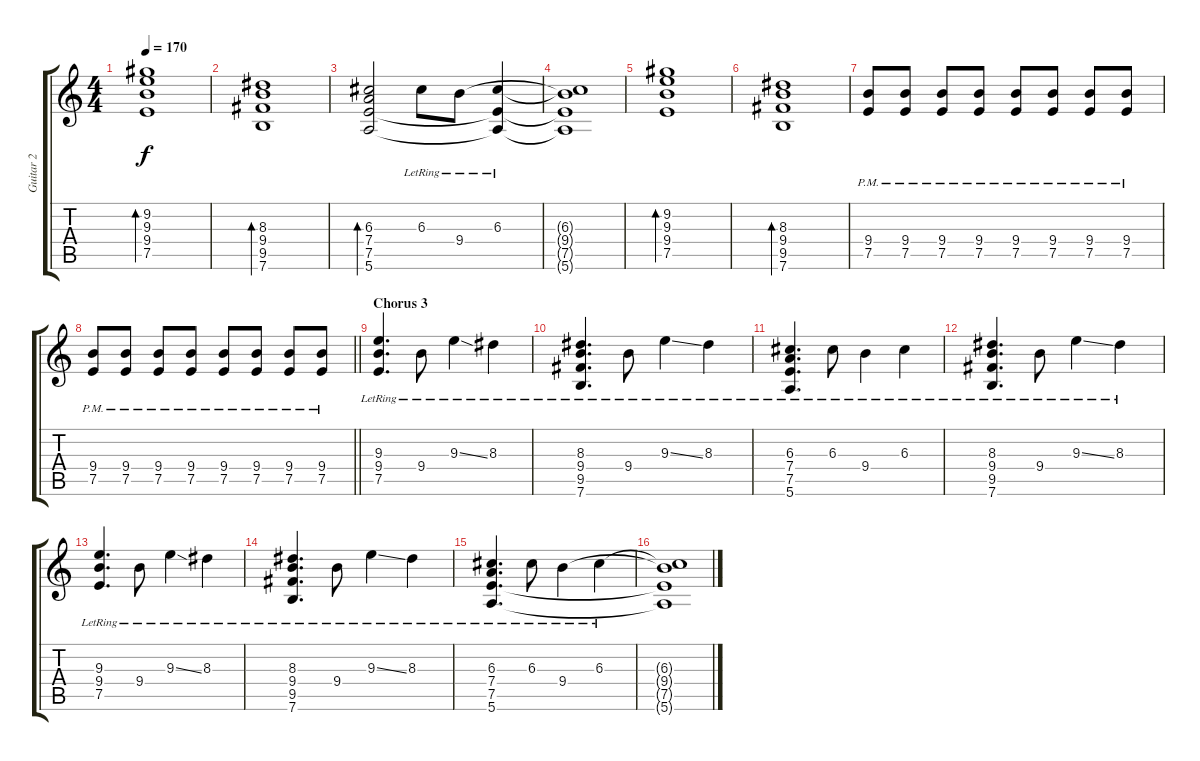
\track ("Guitar 2" "Guitar 2") {instrument distortionguitar}
\staff {score tabs}
\tuning (E4 B3 G3 D3 A2 E2) {hide}
\ts (4 4)
\tempo 170
\clef g2
\ks c
(9.2 9.3 9.4 7.5).1{bd 120 dy f} |
(8.3 9.4 9.5 7.6).1{bd 120} |
(6.3 7.4 7.5 5.6).2{bd 120} 6.3{lr}.8 9.4{lr}.8 (6.3{lr} 7.5{t} 5.6{t}).4 |
(6.3{t} 9.4{t} 7.5{t} 5.6{t}).1 |
(9.2 9.3 9.4 7.5).1{bd 120} |
(8.3 9.4 9.5 7.6).1{bd 120} |
(9.4{pm} 7.5{pm}).8{instrument distortionguitar} (9.4{pm} 7.5{pm}).8 (9.4{pm} 7.5{pm}).8 (9.4{pm} 7.5{pm}).8 (9.4{pm} 7.5{pm}).8 (9.4{pm} 7.5{pm}).8 (9.4{pm} 7.5{pm}).8 (9.4{pm} 7.5{pm}).8 |
\barLineRight lightlight
(9.4{pm} 7.5{pm}).8 (9.4{pm} 7.5{pm}).8 (9.4{pm} 7.5{pm}).8 (9.4{pm} 7.5{pm}).8 (9.4{pm} 7.5{pm}).8 (9.4{pm} 7.5{pm}).8 (9.4{pm} 7.5{pm}).8 (9.4{pm} 7.5{pm}).8 |
\section ("" "Chorus 3")
(9.3{lr} 9.4{lr} 7.5{lr}).4{d} 9.4{lr}.8 9.3{ss lr}.4 8.3{lr}.4 |
(8.3{lr} 9.4{lr} 9.5{lr} 7.6{lr}).4{d} 9.4{lr}.8 9.3{ss lr}.4 8.3{lr}.4 |
(6.3{lr} 7.4{lr} 7.5{lr} 5.6{lr}).4{d} 6.3{lr}.8 9.4{lr}.4 6.3{lr}.4 |
(8.3{lr} 9.4{lr} 9.5{lr} 7.6{lr}).4{d} 9.4{lr}.8 9.3{ss lr}.4 8.3{lr}.4 |
(9.3{lr} 9.4{lr} 7.5{lr}).4{d} 9.4{lr}.8 9.3{ss lr}.4 8.3{lr}.4 |
(8.3{lr} 9.4{lr} 9.5{lr} 7.6{lr}).4{d} 9.4{lr}.8 9.3{ss lr}.4 8.3{lr}.4 |
(6.3{lr} 7.4{lr} 7.5{lr} 5.6{lr}).4{d} 6.3{lr}.8 9.4{lr}.4 6.3{lr}.4 |
(6.3{t} 9.4{t} 7.5{t} 5.6{t}).1
